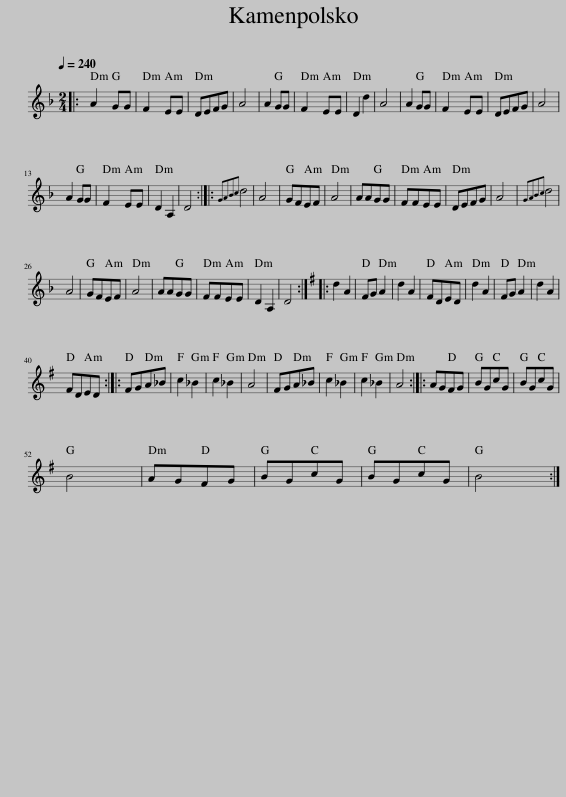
X:1
L:1/8
Q:1/4=240
M:2/4
I:linebreak $
K:Dmin
V:1 treble
V:1
|: A2 GG | F2 EE | DEFG | A4 | A2 GG | %5
 F2 EE | D2 d2 | A4 | A2 GG | F2 EE | %10
 DEFG | A4 |$ A2 GG | F2 EE | D2 A,2 | %15
 D4 ::{GABc} d4 | A4 | GFEF | A4 | %20
 AAGG | FFEE | DEFG | A4 |{GABc} d4 |$ %25
 A4 | GFEF | A4 | AAGG | FFEE | %30
 D2 A,2 | D4 ::[K:Emin] d2 A2 | FG A2 | d2 A2 | %35
 FDED | d2 A2 | FG A2 | d2 A2 |$ FDED :: %40
 FGA_B | c2 _B2 | c2 _B2 | A4 | FGA_B | %45
 c2 _B2 | c2 _B2 | A4 :: AGFG | BGcG | %50
 BGcG |$ B4 | AGFG | BGcG | BGcG | %55
 B4 :| %56
